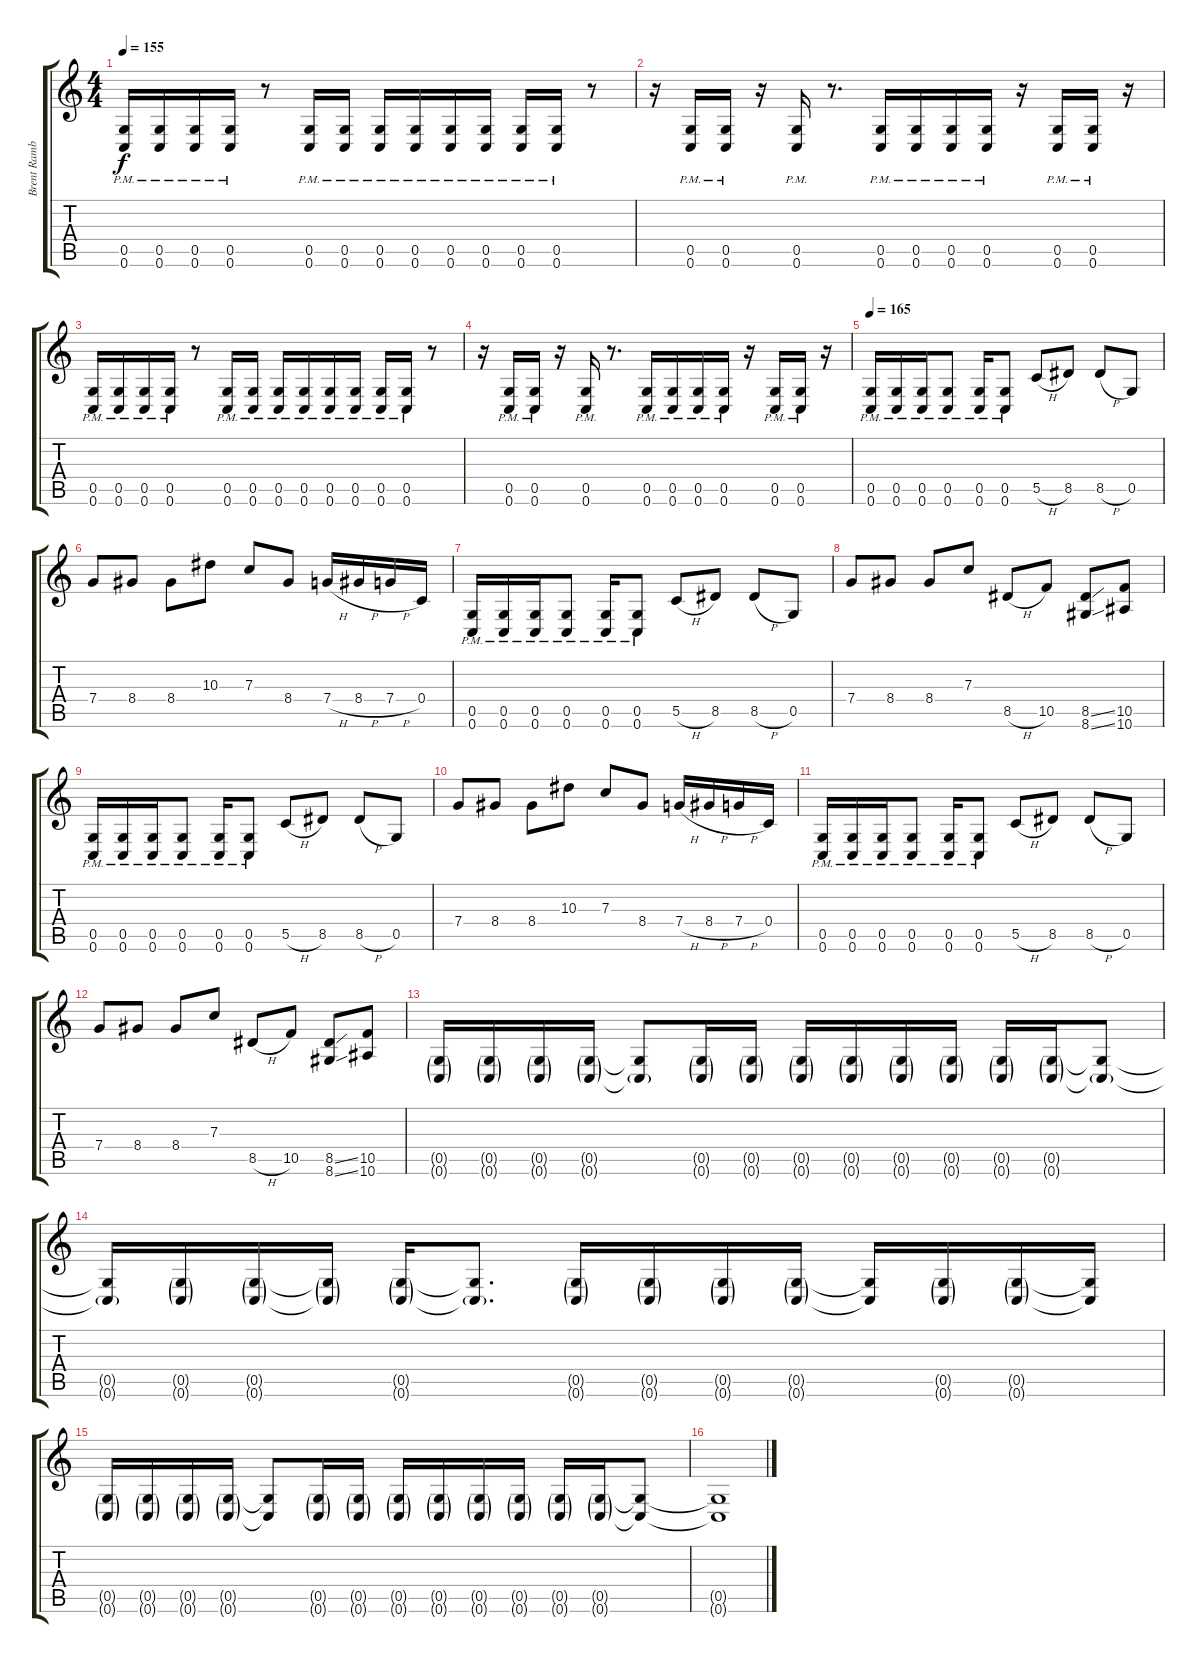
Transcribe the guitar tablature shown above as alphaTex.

\track ("Brent Rambler (Rhythm)" "Brent Ramb") {instrument distortionguitar}
\staff {score tabs}
\tuning (D4 A3 F3 C3 G2 C2) {hide}
\ts (4 4)
\tempo 155
\clef g2
\ks c
(0.5{pm} 0.6{pm}).16{dy f} (0.5{pm} 0.6{pm}).16 (0.5{pm} 0.6{pm}).16 (0.5{pm} 0.6{pm}).16 r.8 (0.5{pm} 0.6{pm}).16 (0.5{pm} 0.6{pm}).16 (0.5{pm} 0.6{pm}).16 (0.5{pm} 0.6{pm}).16 (0.5{pm} 0.6{pm}).16 (0.5{pm} 0.6{pm}).16 (0.5{pm} 0.6{pm}).16 (0.5{pm} 0.6{pm}).16 r.8 |
r.16 (0.5{pm} 0.6{pm}).16 (0.5{pm} 0.6{pm}).16 r.16 (0.5{pm} 0.6{pm}).16 r.8{d} (0.5{pm} 0.6{pm}).16 (0.5{pm} 0.6{pm}).16 (0.5{pm} 0.6{pm}).16 (0.5{pm} 0.6{pm}).16 r.16 (0.5{pm} 0.6{pm}).16 (0.5{pm} 0.6{pm}).16 r.16 |
(0.5{pm} 0.6{pm}).16 (0.5{pm} 0.6{pm}).16 (0.5{pm} 0.6{pm}).16 (0.5{pm} 0.6{pm}).16 r.8 (0.5{pm} 0.6{pm}).16 (0.5{pm} 0.6{pm}).16 (0.5{pm} 0.6{pm}).16 (0.5{pm} 0.6{pm}).16 (0.5{pm} 0.6{pm}).16 (0.5{pm} 0.6{pm}).16 (0.5{pm} 0.6{pm}).16 (0.5{pm} 0.6{pm}).16 r.8 |
r.16 (0.5{pm} 0.6{pm}).16 (0.5{pm} 0.6{pm}).16 r.16 (0.5{pm} 0.6{pm}).16 r.8{d} (0.5{pm} 0.6{pm}).16 (0.5{pm} 0.6{pm}).16 (0.5{pm} 0.6{pm}).16 (0.5{pm} 0.6{pm}).16 r.16 (0.5{pm} 0.6{pm}).16 (0.5{pm} 0.6{pm}).16 r.16 |
\tempo 165
(0.5{pm} 0.6{pm}).16 (0.5{pm} 0.6{pm}).16 (0.5{pm} 0.6{pm}).16 (0.5{pm} 0.6{pm}).8 (0.5{pm} 0.6{pm}).16 (0.5{pm} 0.6{pm}).8 5.5{h}.8 8.5.8 8.5{h}.8 0.5.8 |
7.4.8 8.4.8 8.4.8 10.3.8 7.3.8 8.4.8 7.4{h}.16 8.4{h}.16 7.4{h}.16 0.4.16 |
(0.5{pm} 0.6{pm}).16 (0.5{pm} 0.6{pm}).16 (0.5{pm} 0.6{pm}).16 (0.5{pm} 0.6{pm}).8 (0.5{pm} 0.6{pm}).16 (0.5{pm} 0.6{pm}).8 5.5{h}.8 8.5.8 8.5{h}.8 0.5.8 |
7.4.8 8.4.8 8.4.8 7.3.8 8.5{h}.8 10.5.8 (8.5{ss} 8.6{ss}).8 (10.5 10.6).8 |
(0.5{pm} 0.6{pm}).16 (0.5{pm} 0.6{pm}).16 (0.5{pm} 0.6{pm}).16 (0.5{pm} 0.6{pm}).8 (0.5{pm} 0.6{pm}).16 (0.5{pm} 0.6{pm}).8 5.5{h}.8 8.5.8 8.5{h}.8 0.5.8 |
7.4.8 8.4.8 8.4.8 10.3.8 7.3.8 8.4.8 7.4{h}.16 8.4{h}.16 7.4{h}.16 0.4.16 |
(0.5{pm} 0.6{pm}).16 (0.5{pm} 0.6{pm}).16 (0.5{pm} 0.6{pm}).16 (0.5{pm} 0.6{pm}).8 (0.5{pm} 0.6{pm}).16 (0.5{pm} 0.6{pm}).8 5.5{h}.8 8.5.8 8.5{h}.8 0.5.8 |
7.4.8 8.4.8 8.4.8 7.3.8 8.5{h}.8 10.5.8 (8.5{ss} 8.6{ss}).8 (10.5 10.6).8 |
(0.5{g} 0.6{g}).16 (0.5{g} 0.6{g}).16 (0.5{g} 0.6{g}).16 (0.5{g} 0.6{g}).16 (0.5{t} 0.6{g t}).8 (0.5{g} 0.6{g}).16 (0.5{g} 0.6{g}).16 (0.5{g} 0.6{g}).16 (0.5{g} 0.6{g}).16 (0.5{g} 0.6{g}).16 (0.5{g} 0.6{g}).16 (0.5{g} 0.6{g}).16 (0.5{g} 0.6{g}).16 (0.5{t} 0.6{g t}).8 |
(0.5{t} 0.6{g t}).16 (0.5{g} 0.6{g}).16 (0.5{g} 0.6{g}).16 (0.5{g t} 0.6{g t}).16 (0.5{g} 0.6{g}).16 (0.5{t} 0.6{g t}).8{d} (0.5{g} 0.6{g}).16 (0.5{g} 0.6{g}).16 (0.5{g} 0.6{g}).16 (0.5{g} 0.6{g}).16 (0.5{t} 0.6{t}).16 (0.5{g} 0.6{g}).16 (0.5{g} 0.6{g}).16 (0.5{t} 0.6{t}).16 |
(0.5{g} 0.6{g}).16 (0.5{g} 0.6{g}).16 (0.5{g} 0.6{g}).16 (0.5{g} 0.6{g}).16 (0.5{t} 0.6{t}).8 (0.5{g} 0.6{g}).16 (0.5{g} 0.6{g}).16 (0.5{g} 0.6{g}).16 (0.5{g} 0.6{g}).16 (0.5{g} 0.6{g}).16 (0.5{g} 0.6{g}).16 (0.5{g} 0.6{g}).16 (0.5{g} 0.6{g}).16 (0.5{t} 0.6{t}).8 |
(0.5{t} 0.6{t}).1
